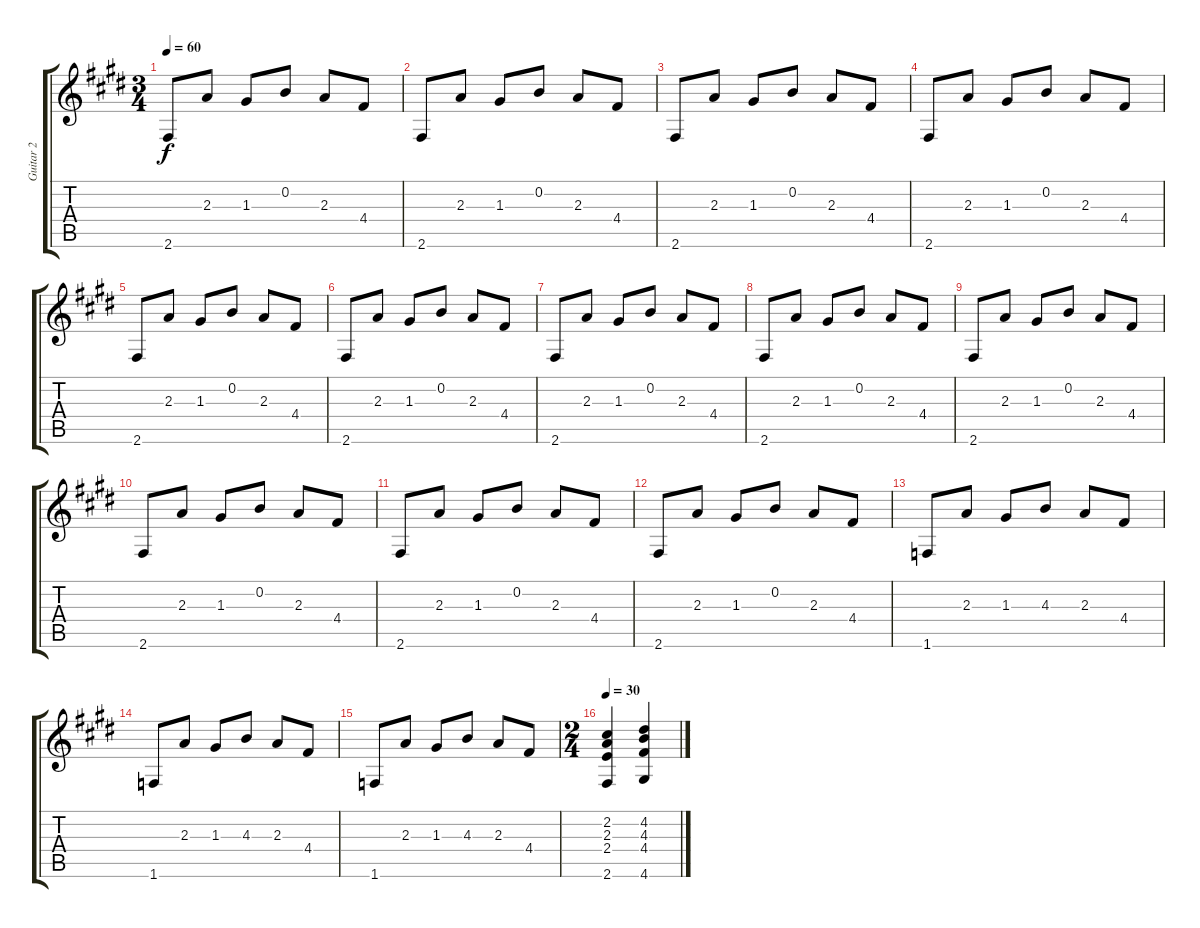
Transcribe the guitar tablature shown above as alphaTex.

\track ("Guitar 2" "Guitar 2") {instrument electricguitarjazz}
\staff {score tabs}
\tuning (E4 B3 G3 D3 A2 E2) {hide}
\ts (3 4)
\tempo 60
\clef g2
\ks c#minor
2.6.8{dy f} 2.3.8 1.3.8 0.2.8 2.3.8 4.4.8 |
2.6.8 2.3.8 1.3.8 0.2.8 2.3.8 4.4.8 |
2.6.8 2.3.8 1.3.8 0.2.8 2.3.8 4.4.8 |
2.6.8 2.3.8 1.3.8 0.2.8 2.3.8 4.4.8 |
2.6.8 2.3.8 1.3.8 0.2.8 2.3.8 4.4.8 |
2.6.8 2.3.8 1.3.8 0.2.8 2.3.8 4.4.8 |
2.6.8 2.3.8 1.3.8 0.2.8 2.3.8 4.4.8 |
2.6.8 2.3.8 1.3.8 0.2.8 2.3.8 4.4.8 |
2.6.8 2.3.8 1.3.8 0.2.8 2.3.8 4.4.8 |
2.6.8 2.3.8 1.3.8 0.2.8 2.3.8 4.4.8 |
2.6.8 2.3.8 1.3.8 0.2.8 2.3.8 4.4.8 |
2.6.8 2.3.8 1.3.8 0.2.8 2.3.8 4.4.8 |
1.6.8 2.3.8 1.3.8 4.3.8 2.3.8 4.4.8 |
1.6.8 2.3.8 1.3.8 4.3.8 2.3.8 4.4.8 |
1.6.8 2.3.8 1.3.8 4.3.8 2.3.8 4.4.8 |
\ts (2 4)
\tempo 30
(2.2 2.3 2.4 2.6).4 (4.2 4.3 4.4 4.6).4
